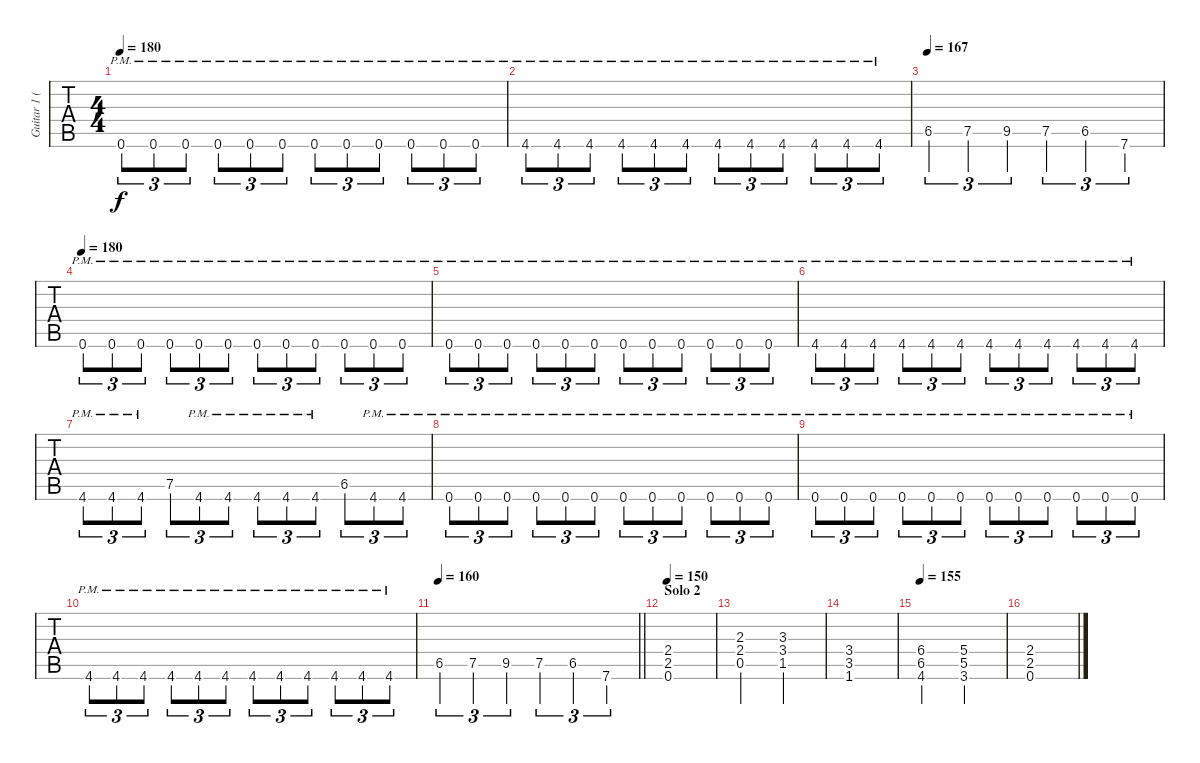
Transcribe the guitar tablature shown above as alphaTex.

\track ("Guitar 1 (Chuck Schuldiner)" "Guitar 1 (") {instrument distortionguitar}
\staff {tabs}
\tuning (D4 A3 F3 C3 G2 D2) {hide}
\ts (4 4)
\tempo 180
\clef g2
\ks c
0.6{pm}.8{tu (3 2) dy f} 0.6{pm}.8{tu (3 2)} 0.6{pm}.8{tu (3 2)} 0.6{pm}.8{tu (3 2)} 0.6{pm}.8{tu (3 2)} 0.6{pm}.8{tu (3 2)} 0.6{pm}.8{tu (3 2)} 0.6{pm}.8{tu (3 2)} 0.6{pm}.8{tu (3 2)} 0.6{pm}.8{tu (3 2)} 0.6{pm}.8{tu (3 2)} 0.6{pm}.8{tu (3 2)} |
4.6{pm}.8{tu (3 2)} 4.6{pm}.8{tu (3 2)} 4.6{pm}.8{tu (3 2)} 4.6{pm}.8{tu (3 2)} 4.6{pm}.8{tu (3 2)} 4.6{pm}.8{tu (3 2)} 4.6{pm}.8{tu (3 2)} 4.6{pm}.8{tu (3 2)} 4.6{pm}.8{tu (3 2)} 4.6{pm}.8{tu (3 2)} 4.6{pm}.8{tu (3 2)} 4.6{pm}.8{tu (3 2)} |
\tempo 167
6.5.4{tu (3 2)} 7.5.4{tu (3 2)} 9.5.4{tu (3 2)} 7.5.4{tu (3 2)} 6.5.4{tu (3 2)} 7.6.4{tu (3 2)} |
\tempo 180
0.6{pm}.8{tu (3 2)} 0.6{pm}.8{tu (3 2)} 0.6{pm}.8{tu (3 2)} 0.6{pm}.8{tu (3 2)} 0.6{pm}.8{tu (3 2)} 0.6{pm}.8{tu (3 2)} 0.6{pm}.8{tu (3 2)} 0.6{pm}.8{tu (3 2)} 0.6{pm}.8{tu (3 2)} 0.6{pm}.8{tu (3 2)} 0.6{pm}.8{tu (3 2)} 0.6{pm}.8{tu (3 2)} |
0.6{pm}.8{tu (3 2)} 0.6{pm}.8{tu (3 2)} 0.6{pm}.8{tu (3 2)} 0.6{pm}.8{tu (3 2)} 0.6{pm}.8{tu (3 2)} 0.6{pm}.8{tu (3 2)} 0.6{pm}.8{tu (3 2)} 0.6{pm}.8{tu (3 2)} 0.6{pm}.8{tu (3 2)} 0.6{pm}.8{tu (3 2)} 0.6{pm}.8{tu (3 2)} 0.6{pm}.8{tu (3 2)} |
4.6{pm}.8{tu (3 2)} 4.6{pm}.8{tu (3 2)} 4.6{pm}.8{tu (3 2)} 4.6{pm}.8{tu (3 2)} 4.6{pm}.8{tu (3 2)} 4.6{pm}.8{tu (3 2)} 4.6{pm}.8{tu (3 2)} 4.6{pm}.8{tu (3 2)} 4.6{pm}.8{tu (3 2)} 4.6{pm}.8{tu (3 2)} 4.6{pm}.8{tu (3 2)} 4.6{pm}.8{tu (3 2)} |
4.6{pm}.8{tu (3 2)} 4.6{pm}.8{tu (3 2)} 4.6{pm}.8{tu (3 2)} 7.5.8{tu (3 2)} 4.6{pm}.8{tu (3 2)} 4.6{pm}.8{tu (3 2)} 4.6{pm}.8{tu (3 2)} 4.6{pm}.8{tu (3 2)} 4.6{pm}.8{tu (3 2)} 6.5.8{tu (3 2)} 4.6{pm}.8{tu (3 2)} 4.6{pm}.8{tu (3 2)} |
0.6{pm}.8{tu (3 2)} 0.6{pm}.8{tu (3 2)} 0.6{pm}.8{tu (3 2)} 0.6{pm}.8{tu (3 2)} 0.6{pm}.8{tu (3 2)} 0.6{pm}.8{tu (3 2)} 0.6{pm}.8{tu (3 2)} 0.6{pm}.8{tu (3 2)} 0.6{pm}.8{tu (3 2)} 0.6{pm}.8{tu (3 2)} 0.6{pm}.8{tu (3 2)} 0.6{pm}.8{tu (3 2)} |
0.6{pm}.8{tu (3 2)} 0.6{pm}.8{tu (3 2)} 0.6{pm}.8{tu (3 2)} 0.6{pm}.8{tu (3 2)} 0.6{pm}.8{tu (3 2)} 0.6{pm}.8{tu (3 2)} 0.6{pm}.8{tu (3 2)} 0.6{pm}.8{tu (3 2)} 0.6{pm}.8{tu (3 2)} 0.6{pm}.8{tu (3 2)} 0.6{pm}.8{tu (3 2)} 0.6{pm}.8{tu (3 2)} |
4.6{pm}.8{tu (3 2)} 4.6{pm}.8{tu (3 2)} 4.6{pm}.8{tu (3 2)} 4.6{pm}.8{tu (3 2)} 4.6{pm}.8{tu (3 2)} 4.6{pm}.8{tu (3 2)} 4.6{pm}.8{tu (3 2)} 4.6{pm}.8{tu (3 2)} 4.6{pm}.8{tu (3 2)} 4.6{pm}.8{tu (3 2)} 4.6{pm}.8{tu (3 2)} 4.6{pm}.8{tu (3 2)} |
\tempo 160
\barLineRight lightlight
6.5.4{tu (3 2)} 7.5.4{tu (3 2)} 9.5.4{tu (3 2)} 7.5.4{tu (3 2)} 6.5.4{tu (3 2)} 7.6.4{tu (3 2)} |
\section ("" "Solo 2")
\tempo 150
(2.4 2.5 0.6).1 |
(2.3 2.4 0.5).2 (3.3 3.4 1.5).2 |
(3.4 3.5 1.6).1 |
\tempo 155
(6.4 6.5 4.6).2 (5.4 5.5 3.6).2 |
(2.4 2.5 0.6).1
